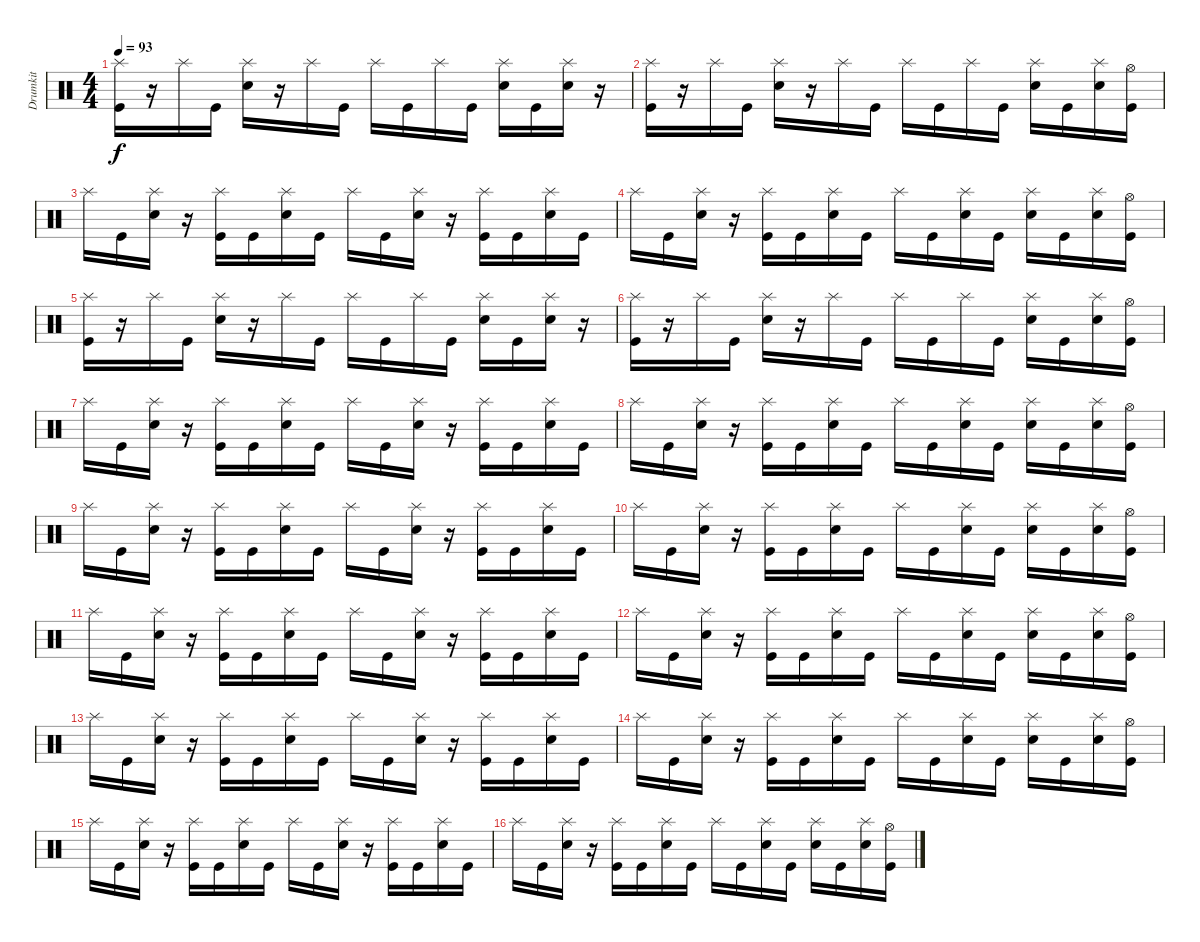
\track ("Drumkit" "Drumkit") {instrument percussion}
\staff {score}
\articulation defaults
\ts (4 4)
\tempo 93
\clef neutral
\ks c
("Splash (hit)" "Kick (hit)").16{dy f} r.16 "Splash (hit)".16 "Kick (hit)".16 ("Splash (hit)" "Snare (hit) 2").16 r.16 "Splash (hit)".16 "Kick (hit)".16 "Splash (hit)".16 "Kick (hit)".16 "Splash (hit)".16 "Kick (hit)".16 ("Splash (hit)" "Snare (hit) 2").16 "Kick (hit)".16 ("Splash (hit)" "Snare (hit) 2").16 r.16 |
("Splash (hit)" "Kick (hit)").16 r.16 "Splash (hit)".16 "Kick (hit)".16 ("Splash (hit)" "Snare (hit) 2").16 r.16 "Splash (hit)".16 "Kick (hit)".16 "Splash (hit)".16 "Kick (hit)".16 "Splash (hit)".16 "Kick (hit)".16 ("Splash (hit)" "Snare (hit) 2").16 "Kick (hit)".16 ("Splash (hit)" "Snare (hit) 2").16 ("Hi-Hat (open)" "Kick (hit)").16 |
"Splash (hit)".16 "Kick (hit)".16 ("Splash (hit)" "Snare (hit) 2").16 r.16 ("Splash (hit)" "Kick (hit)").16 "Kick (hit)".16 ("Splash (hit)" "Snare (hit) 2").16 "Kick (hit)".16 "Splash (hit)".16 "Kick (hit)".16 ("Splash (hit)" "Snare (hit) 2").16 r.16 ("Splash (hit)" "Kick (hit)").16 "Kick (hit)".16 ("Splash (hit)" "Snare (hit) 2").16 "Kick (hit)".16 |
"Splash (hit)".16 "Kick (hit)".16 ("Splash (hit)" "Snare (hit) 2").16 r.16 ("Splash (hit)" "Kick (hit)").16 "Kick (hit)".16 ("Splash (hit)" "Snare (hit) 2").16 "Kick (hit)".16 "Splash (hit)".16 "Kick (hit)".16 ("Splash (hit)" "Snare (hit) 2").16 "Kick (hit)".16 ("Splash (hit)" "Snare (hit) 2").16 "Kick (hit)".16 ("Splash (hit)" "Snare (hit) 2").16 ("Hi-Hat (open)" "Kick (hit)").16 |
("Splash (hit)" "Kick (hit)").16 r.16 "Splash (hit)".16 "Kick (hit)".16 ("Splash (hit)" "Snare (hit) 2").16 r.16 "Splash (hit)".16 "Kick (hit)".16 "Splash (hit)".16 "Kick (hit)".16 "Splash (hit)".16 "Kick (hit)".16 ("Splash (hit)" "Snare (hit) 2").16 "Kick (hit)".16 ("Splash (hit)" "Snare (hit) 2").16 r.16 |
("Splash (hit)" "Kick (hit)").16 r.16 "Splash (hit)".16 "Kick (hit)".16 ("Splash (hit)" "Snare (hit) 2").16 r.16 "Splash (hit)".16 "Kick (hit)".16 "Splash (hit)".16 "Kick (hit)".16 "Splash (hit)".16 "Kick (hit)".16 ("Splash (hit)" "Snare (hit) 2").16 "Kick (hit)".16 ("Splash (hit)" "Snare (hit) 2").16 ("Hi-Hat (open)" "Kick (hit)").16 |
"Splash (hit)".16 "Kick (hit)".16 ("Splash (hit)" "Snare (hit) 2").16 r.16 ("Splash (hit)" "Kick (hit)").16 "Kick (hit)".16 ("Splash (hit)" "Snare (hit) 2").16 "Kick (hit)".16 "Splash (hit)".16 "Kick (hit)".16 ("Splash (hit)" "Snare (hit) 2").16 r.16 ("Splash (hit)" "Kick (hit)").16 "Kick (hit)".16 ("Splash (hit)" "Snare (hit) 2").16 "Kick (hit)".16 |
"Splash (hit)".16 "Kick (hit)".16 ("Splash (hit)" "Snare (hit) 2").16 r.16 ("Splash (hit)" "Kick (hit)").16 "Kick (hit)".16 ("Splash (hit)" "Snare (hit) 2").16 "Kick (hit)".16 "Splash (hit)".16 "Kick (hit)".16 ("Splash (hit)" "Snare (hit) 2").16 "Kick (hit)".16 ("Splash (hit)" "Snare (hit) 2").16 "Kick (hit)".16 ("Splash (hit)" "Snare (hit) 2").16 ("Hi-Hat (open)" "Kick (hit)").16 |
"Splash (hit)".16 "Kick (hit)".16 ("Splash (hit)" "Snare (hit) 2").16 r.16 ("Splash (hit)" "Kick (hit)").16 "Kick (hit)".16 ("Splash (hit)" "Snare (hit) 2").16 "Kick (hit)".16 "Splash (hit)".16 "Kick (hit)".16 ("Splash (hit)" "Snare (hit) 2").16 r.16 ("Splash (hit)" "Kick (hit)").16 "Kick (hit)".16 ("Splash (hit)" "Snare (hit) 2").16 "Kick (hit)".16 |
"Splash (hit)".16 "Kick (hit)".16 ("Splash (hit)" "Snare (hit) 2").16 r.16 ("Splash (hit)" "Kick (hit)").16 "Kick (hit)".16 ("Splash (hit)" "Snare (hit) 2").16 "Kick (hit)".16 "Splash (hit)".16 "Kick (hit)".16 ("Splash (hit)" "Snare (hit) 2").16 "Kick (hit)".16 ("Splash (hit)" "Snare (hit) 2").16 "Kick (hit)".16 ("Splash (hit)" "Snare (hit) 2").16 ("Hi-Hat (open)" "Kick (hit)").16 |
"Splash (hit)".16 "Kick (hit)".16 ("Splash (hit)" "Snare (hit) 2").16 r.16 ("Splash (hit)" "Kick (hit)").16 "Kick (hit)".16 ("Splash (hit)" "Snare (hit) 2").16 "Kick (hit)".16 "Splash (hit)".16 "Kick (hit)".16 ("Splash (hit)" "Snare (hit) 2").16 r.16 ("Splash (hit)" "Kick (hit)").16 "Kick (hit)".16 ("Splash (hit)" "Snare (hit) 2").16 "Kick (hit)".16 |
"Splash (hit)".16 "Kick (hit)".16 ("Splash (hit)" "Snare (hit) 2").16 r.16 ("Splash (hit)" "Kick (hit)").16 "Kick (hit)".16 ("Splash (hit)" "Snare (hit) 2").16 "Kick (hit)".16 "Splash (hit)".16 "Kick (hit)".16 ("Splash (hit)" "Snare (hit) 2").16 "Kick (hit)".16 ("Splash (hit)" "Snare (hit) 2").16 "Kick (hit)".16 ("Splash (hit)" "Snare (hit) 2").16 ("Hi-Hat (open)" "Kick (hit)").16 |
"Splash (hit)".16 "Kick (hit)".16 ("Splash (hit)" "Snare (hit) 2").16 r.16 ("Splash (hit)" "Kick (hit)").16 "Kick (hit)".16 ("Splash (hit)" "Snare (hit) 2").16 "Kick (hit)".16 "Splash (hit)".16 "Kick (hit)".16 ("Splash (hit)" "Snare (hit) 2").16 r.16 ("Splash (hit)" "Kick (hit)").16 "Kick (hit)".16 ("Splash (hit)" "Snare (hit) 2").16 "Kick (hit)".16 |
"Splash (hit)".16 "Kick (hit)".16 ("Splash (hit)" "Snare (hit) 2").16 r.16 ("Splash (hit)" "Kick (hit)").16 "Kick (hit)".16 ("Splash (hit)" "Snare (hit) 2").16 "Kick (hit)".16 "Splash (hit)".16 "Kick (hit)".16 ("Splash (hit)" "Snare (hit) 2").16 "Kick (hit)".16 ("Splash (hit)" "Snare (hit) 2").16 "Kick (hit)".16 ("Splash (hit)" "Snare (hit) 2").16 ("Hi-Hat (open)" "Kick (hit)").16 |
"Splash (hit)".16 "Kick (hit)".16 ("Splash (hit)" "Snare (hit) 2").16 r.16 ("Splash (hit)" "Kick (hit)").16 "Kick (hit)".16 ("Splash (hit)" "Snare (hit) 2").16 "Kick (hit)".16 "Splash (hit)".16 "Kick (hit)".16 ("Splash (hit)" "Snare (hit) 2").16 r.16 ("Splash (hit)" "Kick (hit)").16 "Kick (hit)".16 ("Splash (hit)" "Snare (hit) 2").16 "Kick (hit)".16 |
"Splash (hit)".16 "Kick (hit)".16 ("Splash (hit)" "Snare (hit) 2").16 r.16 ("Splash (hit)" "Kick (hit)").16 "Kick (hit)".16 ("Splash (hit)" "Snare (hit) 2").16 "Kick (hit)".16 "Splash (hit)".16 "Kick (hit)".16 ("Splash (hit)" "Snare (hit) 2").16 "Kick (hit)".16 ("Splash (hit)" "Snare (hit) 2").16 "Kick (hit)".16 ("Splash (hit)" "Snare (hit) 2").16 ("Hi-Hat (open)" "Kick (hit)").16
